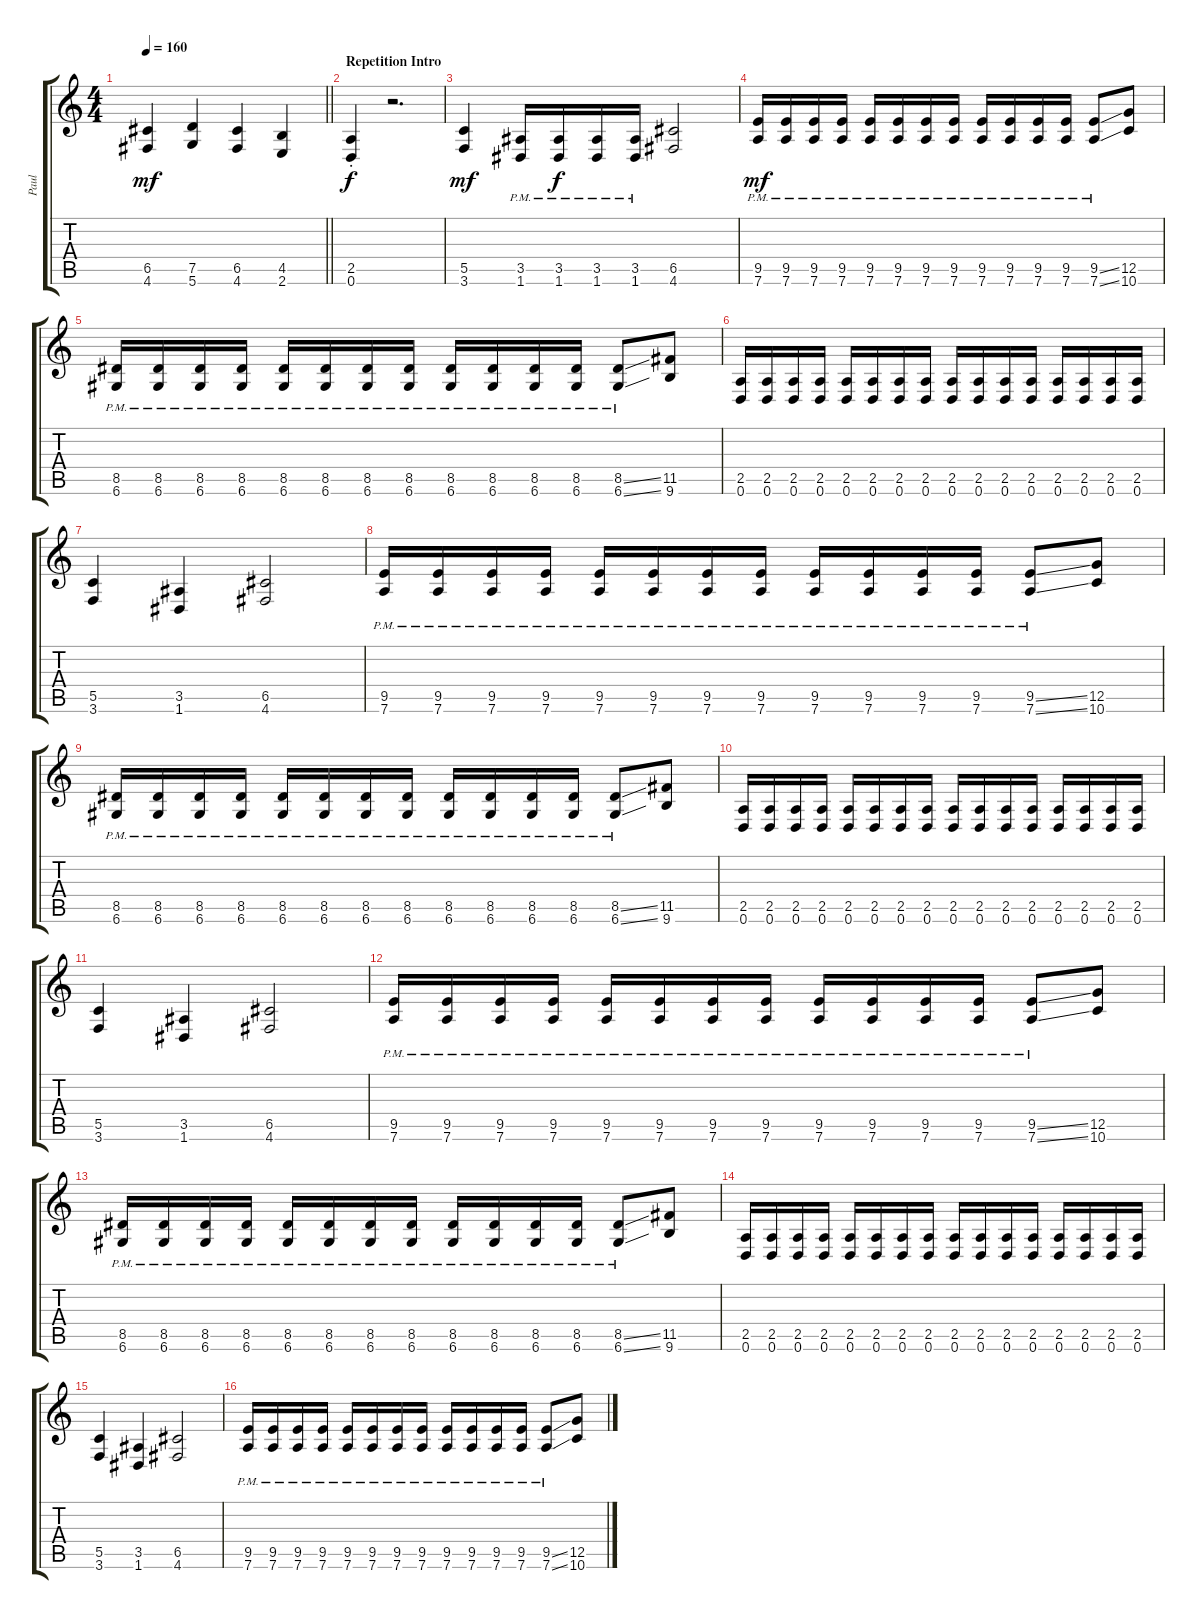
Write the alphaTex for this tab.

\track ("Paul" "Paul") {instrument distortionguitar}
\staff {score tabs}
\tuning (D4 A3 F3 C3 G2 D2) {hide}
\ts (4 4)
\tempo 160
\clef g2
\barLineRight lightlight
\ks c
(6.5 4.6).4{dy mf} (7.5 5.6).4 (6.5 4.6).4 (4.5 2.6).4 |
\section ("" "Repetition Intro")
(2.5{st} 0.6{st}).4{dy f} r.2{d} |
(5.5 3.6).4{dy mf} (3.5{pm} 1.6{pm}).16 (3.5{pm} 1.6{pm}).16{dy f} (3.5{pm} 1.6{pm}).16 (3.5{pm} 1.6{pm}).16 (6.5 4.6).2 |
(9.5{pm} 7.6{pm}).16{dy mf} (9.5{pm} 7.6{pm}).16 (9.5{pm} 7.6{pm}).16 (9.5{pm} 7.6{pm}).16 (9.5{pm} 7.6{pm}).16 (9.5{pm} 7.6{pm}).16 (9.5{pm} 7.6{pm}).16 (9.5{pm} 7.6{pm}).16 (9.5{pm} 7.6{pm}).16 (9.5{pm} 7.6{pm}).16 (9.5{pm} 7.6{pm}).16 (9.5{pm} 7.6{pm}).16 (9.5{ss pm} 7.6{ss pm}).8 (12.5 10.6).8 |
(8.5{pm} 6.6{pm}).16 (8.5{pm} 6.6{pm}).16 (8.5{pm} 6.6{pm}).16 (8.5{pm} 6.6{pm}).16 (8.5{pm} 6.6{pm}).16 (8.5{pm} 6.6{pm}).16 (8.5{pm} 6.6{pm}).16 (8.5{pm} 6.6{pm}).16 (8.5{pm} 6.6{pm}).16 (8.5{pm} 6.6{pm}).16 (8.5{pm} 6.6{pm}).16 (8.5{pm} 6.6{pm}).16 (8.5{ss pm} 6.6{ss pm}).8 (11.5 9.6).8 |
(2.5 0.6).16 (2.5 0.6).16 (2.5 0.6).16 (2.5 0.6).16 (2.5 0.6).16 (2.5 0.6).16 (2.5 0.6).16 (2.5 0.6).16 (2.5 0.6).16 (2.5 0.6).16 (2.5 0.6).16 (2.5 0.6).16 (2.5 0.6).16 (2.5 0.6).16 (2.5 0.6).16 (2.5 0.6).16 |
(5.5 3.6).4 (3.5 1.6).4 (6.5 4.6).2 |
(9.5{pm} 7.6{pm}).16 (9.5{pm} 7.6{pm}).16 (9.5{pm} 7.6{pm}).16 (9.5{pm} 7.6{pm}).16 (9.5{pm} 7.6{pm}).16 (9.5{pm} 7.6{pm}).16 (9.5{pm} 7.6{pm}).16 (9.5{pm} 7.6{pm}).16 (9.5{pm} 7.6{pm}).16 (9.5{pm} 7.6{pm}).16 (9.5{pm} 7.6{pm}).16 (9.5{pm} 7.6{pm}).16 (9.5{ss pm} 7.6{ss pm}).8 (12.5 10.6).8 |
(8.5{pm} 6.6{pm}).16 (8.5{pm} 6.6{pm}).16 (8.5{pm} 6.6{pm}).16 (8.5{pm} 6.6{pm}).16 (8.5{pm} 6.6{pm}).16 (8.5{pm} 6.6{pm}).16 (8.5{pm} 6.6{pm}).16 (8.5{pm} 6.6{pm}).16 (8.5{pm} 6.6{pm}).16 (8.5{pm} 6.6{pm}).16 (8.5{pm} 6.6{pm}).16 (8.5{pm} 6.6{pm}).16 (8.5{ss pm} 6.6{ss pm}).8 (11.5 9.6).8 |
(2.5 0.6).16 (2.5 0.6).16 (2.5 0.6).16 (2.5 0.6).16 (2.5 0.6).16 (2.5 0.6).16 (2.5 0.6).16 (2.5 0.6).16 (2.5 0.6).16 (2.5 0.6).16 (2.5 0.6).16 (2.5 0.6).16 (2.5 0.6).16 (2.5 0.6).16 (2.5 0.6).16 (2.5 0.6).16 |
(5.5 3.6).4 (3.5 1.6).4 (6.5 4.6).2 |
(9.5{pm} 7.6{pm}).16 (9.5{pm} 7.6{pm}).16 (9.5{pm} 7.6{pm}).16 (9.5{pm} 7.6{pm}).16 (9.5{pm} 7.6{pm}).16 (9.5{pm} 7.6{pm}).16 (9.5{pm} 7.6{pm}).16 (9.5{pm} 7.6{pm}).16 (9.5{pm} 7.6{pm}).16 (9.5{pm} 7.6{pm}).16 (9.5{pm} 7.6{pm}).16 (9.5{pm} 7.6{pm}).16 (9.5{ss pm} 7.6{ss pm}).8 (12.5 10.6).8 |
(8.5{pm} 6.6{pm}).16 (8.5{pm} 6.6{pm}).16 (8.5{pm} 6.6{pm}).16 (8.5{pm} 6.6{pm}).16 (8.5{pm} 6.6{pm}).16 (8.5{pm} 6.6{pm}).16 (8.5{pm} 6.6{pm}).16 (8.5{pm} 6.6{pm}).16 (8.5{pm} 6.6{pm}).16 (8.5{pm} 6.6{pm}).16 (8.5{pm} 6.6{pm}).16 (8.5{pm} 6.6{pm}).16 (8.5{ss pm} 6.6{ss pm}).8 (11.5 9.6).8 |
(2.5 0.6).16 (2.5 0.6).16 (2.5 0.6).16 (2.5 0.6).16 (2.5 0.6).16 (2.5 0.6).16 (2.5 0.6).16 (2.5 0.6).16 (2.5 0.6).16 (2.5 0.6).16 (2.5 0.6).16 (2.5 0.6).16 (2.5 0.6).16 (2.5 0.6).16 (2.5 0.6).16 (2.5 0.6).16 |
(5.5 3.6).4 (3.5 1.6).4 (6.5 4.6).2 |
(9.5{pm} 7.6{pm}).16 (9.5{pm} 7.6{pm}).16 (9.5{pm} 7.6{pm}).16 (9.5{pm} 7.6{pm}).16 (9.5{pm} 7.6{pm}).16 (9.5{pm} 7.6{pm}).16 (9.5{pm} 7.6{pm}).16 (9.5{pm} 7.6{pm}).16 (9.5{pm} 7.6{pm}).16 (9.5{pm} 7.6{pm}).16 (9.5{pm} 7.6{pm}).16 (9.5{pm} 7.6{pm}).16 (9.5{ss pm} 7.6{ss pm}).8 (12.5 10.6).8
